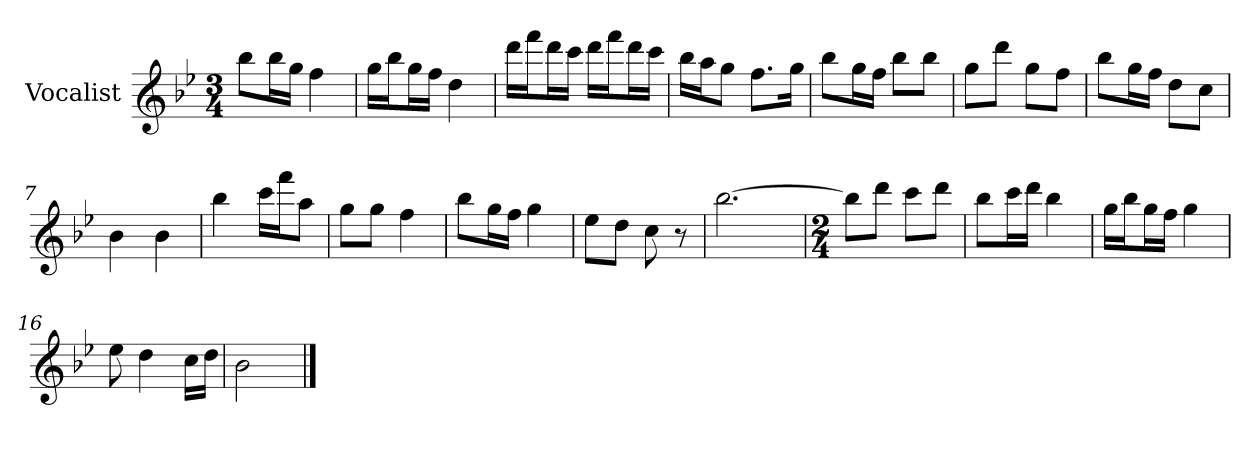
**kern
*part1
*staff1
*I"Vocalist
*k[b-e-]
*B-:
*M3/4
=
8bb-L
16bb-L
16ggJJ
4ff
=1
16ggLL
16bb-J
16ggL
16ffJJ
4dd
=2
16dddLL
16fffJ
16dddL
16cccJJ
16dddLL
16fffJ
16dddL
16cccJJ
=3
16bb-LL
16aaJ
8ggJ
8.ffL
16ggJk
=4
8bb-L
16ggL
16ffJJ
8bb-L
8bb-J
=5
8ggL
8dddJ
8ggL
8ffJ
=6
8bb-L
16ggL
16ffJJ
8ddL
8ccJ
=7
4b-
4b-
=8
4bb-
16cccLL
16fffJ
8aaJ
=9
8ggL
8ggJ
4ff
=10
8bb-L
16ggL
16ffJJ
4gg
=11
8ee-L
8ddJ
8cc
8r
=12
[2.bb-
=13
*M2/4
8bb-L]
8dddJ
8cccL
8dddJ
=14
8bb-L
16cccL
16dddJJ
4bb-
=15
16ggLL
16bb-J
16ggL
16ffJJ
4gg
=16
8ee-
4dd
16ccLL
16ddJJ
=17
2b-
==
*-
